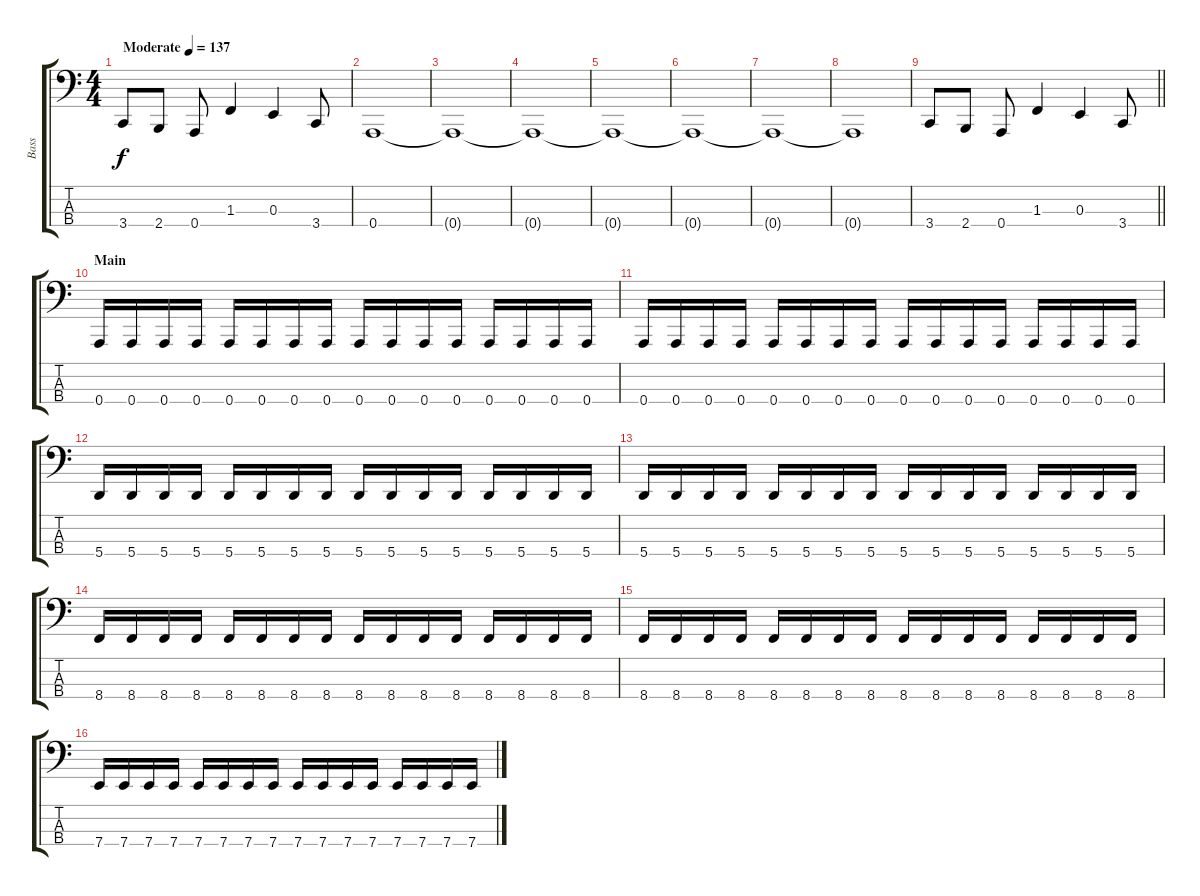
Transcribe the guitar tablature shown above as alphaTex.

\track ("Bass" "Bass") {instrument electricbassfinger}
\staff {score tabs}
\tuning (D2 A1 E1 A0) {hide}
\ts (4 4)
\tempo (137 "Moderate")
\clef f4
\ks c
3.4.8{dy f instrument electricbassfinger} 2.4.8 0.4.8 1.3.4 0.3.4 3.4.8 |
0.4.1 |
0.4{t}.1 |
0.4{t}.1 |
0.4{t}.1 |
0.4{t}.1 |
0.4{t}.1 |
0.4{t}.1 |
\barLineRight lightlight
3.4.8 2.4.8 0.4.8 1.3.4 0.3.4 3.4.8 |
\section ("" "Main")
0.4.16 0.4.16 0.4.16 0.4.16 0.4.16 0.4.16 0.4.16 0.4.16 0.4.16 0.4.16 0.4.16 0.4.16 0.4.16 0.4.16 0.4.16 0.4.16 |
0.4.16 0.4.16 0.4.16 0.4.16 0.4.16 0.4.16 0.4.16 0.4.16 0.4.16 0.4.16 0.4.16 0.4.16 0.4.16 0.4.16 0.4.16 0.4.16 |
5.4.16 5.4.16 5.4.16 5.4.16 5.4.16 5.4.16 5.4.16 5.4.16 5.4.16 5.4.16 5.4.16 5.4.16 5.4.16 5.4.16 5.4.16 5.4.16 |
5.4.16 5.4.16 5.4.16 5.4.16 5.4.16 5.4.16 5.4.16 5.4.16 5.4.16 5.4.16 5.4.16 5.4.16 5.4.16 5.4.16 5.4.16 5.4.16 |
8.4.16 8.4.16 8.4.16 8.4.16 8.4.16 8.4.16 8.4.16 8.4.16 8.4.16 8.4.16 8.4.16 8.4.16 8.4.16 8.4.16 8.4.16 8.4.16 |
8.4.16 8.4.16 8.4.16 8.4.16 8.4.16 8.4.16 8.4.16 8.4.16 8.4.16 8.4.16 8.4.16 8.4.16 8.4.16 8.4.16 8.4.16 8.4.16 |
7.4.16 7.4.16 7.4.16 7.4.16 7.4.16 7.4.16 7.4.16 7.4.16 7.4.16 7.4.16 7.4.16 7.4.16 7.4.16 7.4.16 7.4.16 7.4.16
